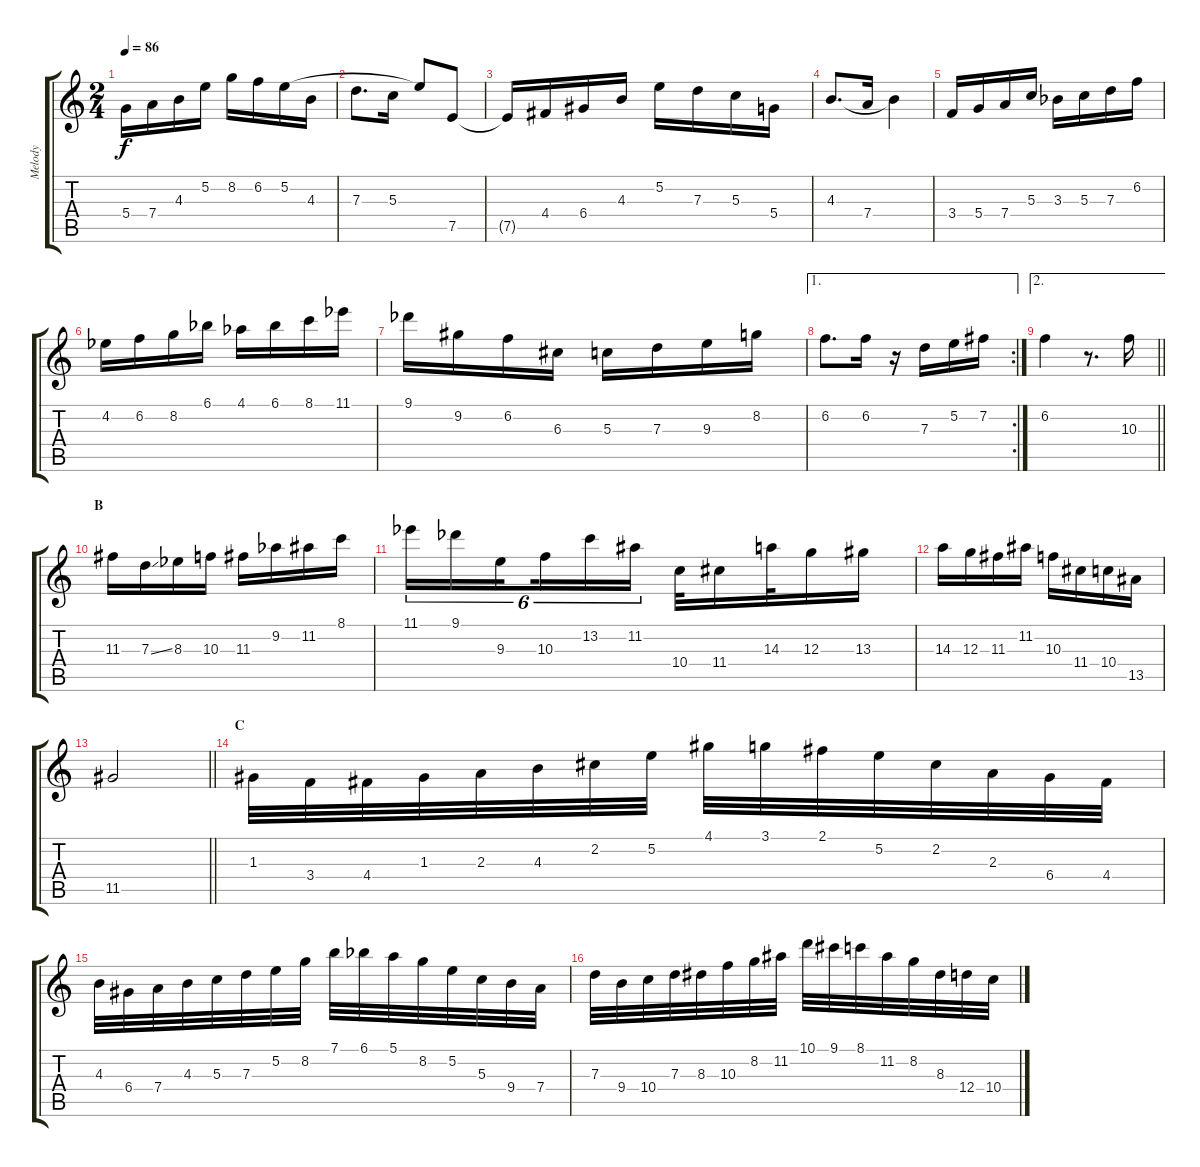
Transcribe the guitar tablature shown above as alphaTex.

\track ("Melody" "Melody") {instrument electricguitarjazz}
\staff {score tabs}
\tuning (E4 B3 G3 D3 A2 E2) {hide}
\ts (2 4)
\tempo 86
\clef g2
\ks c
5.4.16{dy f} 7.4.16 4.3.16 5.2.16 8.2.16 6.2.16 5.2.16 4.3.16 |
7.3.8{d} 5.3.16 5.2{t}.8 7.5.8 |
7.5{t}.16 4.4.16 6.4.16 4.3.16 5.2.16 7.3.16 5.3.16 5.4.16 |
4.3.8{d} 7.4.16 4.3{t}.4 |
3.4.16 5.4.16 7.4.16 5.3.16 3.3{acc b}.16 5.3.16 7.3.16 6.2.16 |
4.2{acc b}.16 6.2.16 8.2.16 6.1{acc b}.16 4.1{acc b}.16 6.1{acc b}.16 8.1.16 11.1{acc b}.16 |
9.1{acc b}.16 9.2.16 6.2.16 6.3.16 5.3.16 7.3.16 9.3.16 8.2.16 |
\ae 1
\rc 2
6.2.8{d} 6.2.16 r.16 7.3.16 5.2.16 7.2.16 |
\ae 2
\barLineRight lightlight
6.2.4 r.8{d} 10.3.16 |
\section ("" "B")
11.3.16 7.3{ss}.16 8.3{acc b}.16 10.3.16 11.3.16 9.2{acc b}.16 11.2.16 8.1.16 |
11.1{acc b}.16{tu (6 4)} 9.1{acc b}.16{tu (6 4)} 9.3.16{tu (6 4) beam splitsecondary} 10.3.16{tu (6 4)} 13.2.16{tu (6 4)} 11.2.16{tu (6 4)} 10.4.32 11.4.16 14.3.32 12.3.16 13.3.16 |
14.3.16 12.3.16 11.3.16 11.2.16 10.3.16 11.4.16 10.4.16 13.5.16 |
\barLineRight lightlight
11.5.2 |
\section ("" "C")
1.3.32 3.4.32 4.4.32 1.3.32 2.3.32 4.3.32 2.2.32 5.2.32 4.1.32 3.1.32 2.1.32 5.2.32 2.2.32 2.3.32 6.4.32 4.4.32 |
4.3.32 6.4.32 7.4.32 4.3.32 5.3.32 7.3.32 5.2.32 8.2.32 7.1.32 6.1{acc b}.32 5.1.32 8.2.32 5.2.32 5.3.32 9.4.32 7.4.32 |
7.3.32 9.4.32 10.4.32 7.3.32 8.3.32 10.3.32 8.2.32 11.2.32 10.1.32 9.1.32 8.1.32 11.2.32 8.2.32 8.3.32 12.4.32 10.4.32
